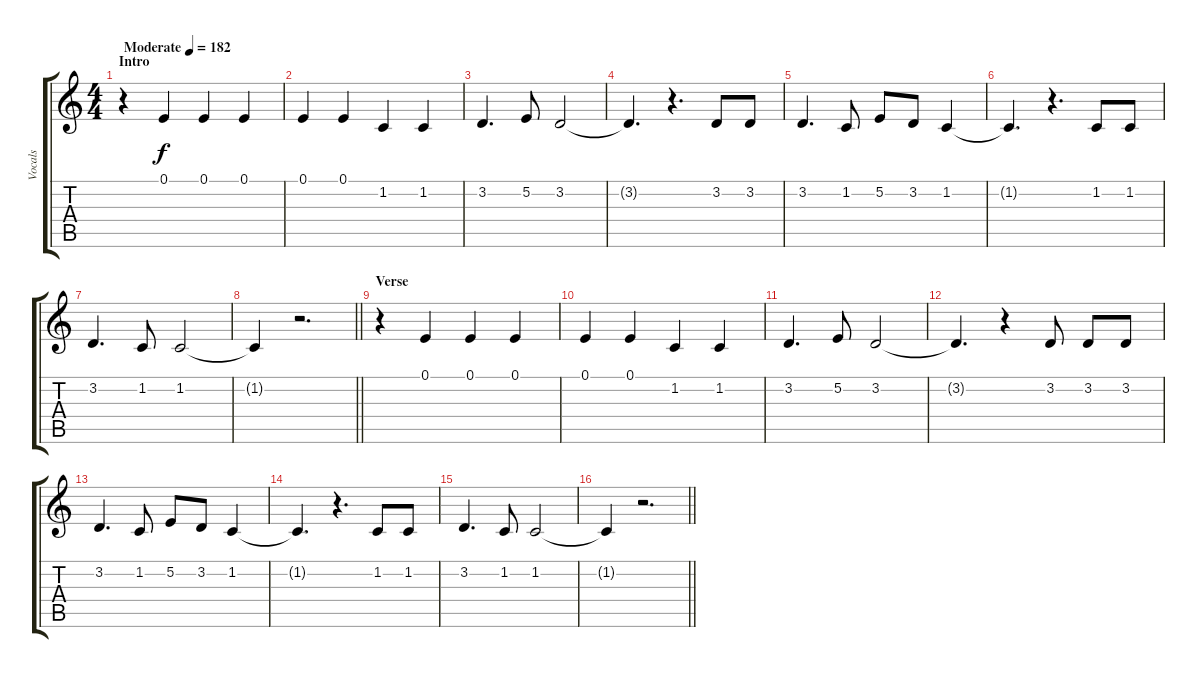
\track ("Vocals" "Vocals") {instrument altosax}
\staff {score tabs}
\tuning (E4 B3 G3 D3 A2 E2) {hide}
\ts (4 4)
\section ("" "Intro")
\tempo (182 "Moderate")
\clef g2
\ks c
r.4{dy f instrument altosax} 0.1.4 0.1.4 0.1.4 |
0.1.4 0.1.4 1.2.4 1.2.4 |
3.2.4{d} 5.2.8 3.2.2 |
3.2{t}.4{d} r.4{d} 3.2.8 3.2.8 |
3.2.4{d} 1.2.8 5.2.8 3.2.8 1.2.4 |
1.2{t}.4{d} r.4{d} 1.2.8 1.2.8 |
3.2.4{d} 1.2.8 1.2.2 |
\barLineRight lightlight
1.2{t}.4 r.2{d} |
\section ("" "Verse")
r.4 0.1.4 0.1.4 0.1.4 |
0.1.4 0.1.4 1.2.4 1.2.4 |
3.2.4{d} 5.2.8 3.2.2 |
3.2{t}.4{d} r.4 3.2.8 3.2.8 3.2.8 |
3.2.4{d} 1.2.8 5.2.8 3.2.8 1.2.4 |
1.2{t}.4{d} r.4{d} 1.2.8 1.2.8 |
3.2.4{d} 1.2.8 1.2.2 |
\barLineRight lightlight
1.2{t}.4 r.2{d}
